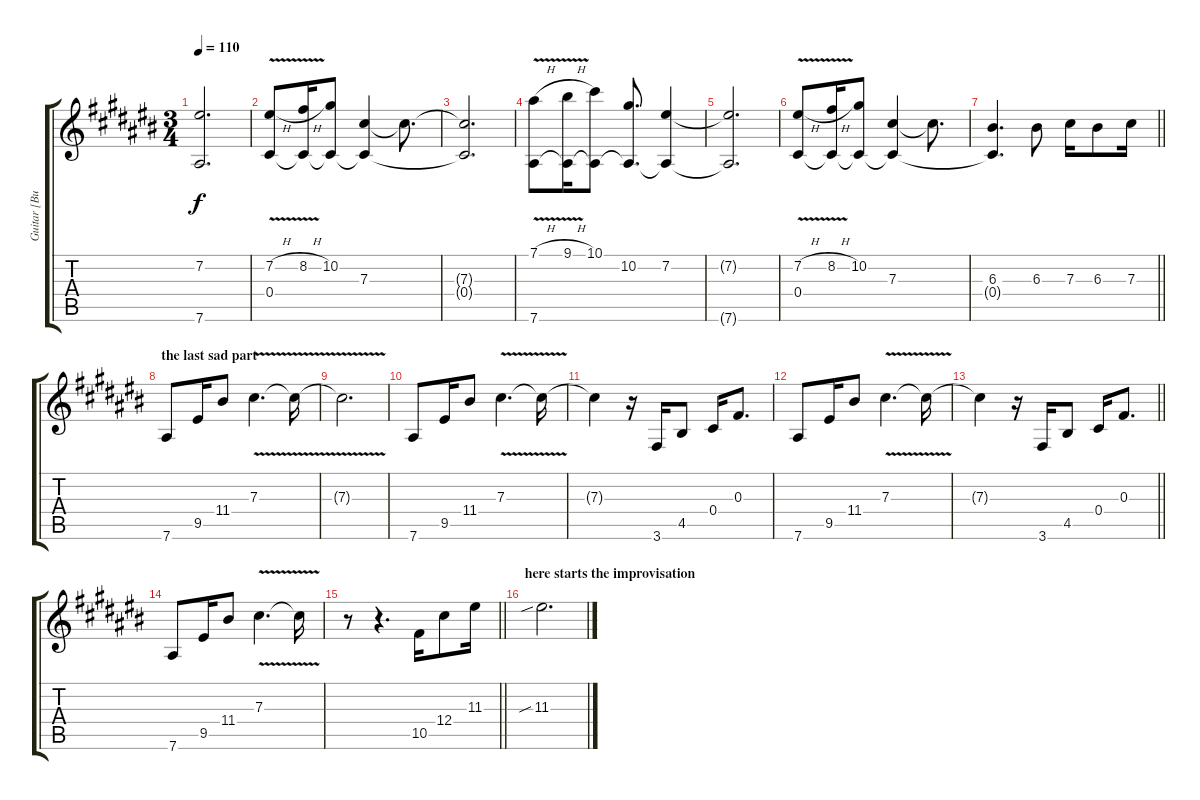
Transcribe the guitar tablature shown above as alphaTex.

\track ("Guitar [Buckethead]" "Guitar [Bu") {instrument electricguitarjazz}
\staff {score tabs}
\tuning (Eb4 Bb3 Gb3 Db3 Ab2 Eb2) {hide}
\ts (3 4)
\tempo 110
\clef g2
\ks c#
(7.2{t} 7.6{t}).2{d dy f} |
(7.2{h} 0.4{v}).8 (8.2{h} 0.4{t}).16 (10.2 0.4{t}).8 (7.3 0.4{t}).4 7.3{t}.8{d} |
(7.3{t} 0.4{t}).2{d} |
(7.1{h} 7.6{v}).8 (9.1{h} 7.6{t}).16 (10.1 7.6{t}).8 (10.2 7.6{t}).8{d} (7.2 7.6{t}).4 |
(7.2{t} 7.6{t}).2{d} |
(7.2{h} 0.4{v}).8 (8.2{h} 0.4{t}).16 (10.2 0.4{t}).8 (7.3 0.4{t}).4 7.3{t}.8{d} |
\barLineRight lightlight
(6.3 0.4{t}).4{d} 6.3.8 7.3.16 6.3.8 7.3.16 |
\section ("" "the last sad part")
7.6.8 9.5.16 11.4.8 7.3{v}.4{d} 7.3{t}.16 |
7.3{v t}.2{d} |
7.6.8 9.5.16 11.4.8 7.3{v}.4{d} 7.3{t}.16 |
7.3{t}.4 r.16 3.6.16 4.5.8 0.4.16 0.3.8{d} |
7.6.8 9.5.16 11.4.8 7.3{v}.4{d} 7.3{t}.16 |
\barLineRight lightlight
7.3{t}.4 r.16 3.6.16 4.5.8 0.4.16 0.3.8{d} |
\section ("" "")
7.6.8 9.5.16 11.4.8 7.3{v}.4{d} 7.3{t}.16 |
\barLineRight lightlight
r.8 r.4{d} 10.5.16 12.4.8 11.3.16 |
\section ("" "here starts the improvisation")
11.3{sib}.2{d}
